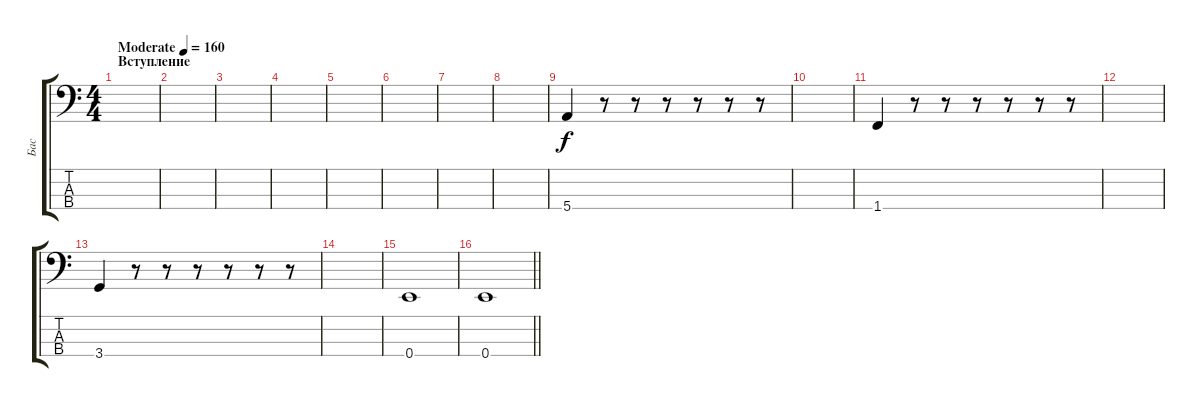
\track ("Бас" "Бас") {instrument electricbassfinger}
\staff {score tabs}
\tuning (G2 D2 A1 E1) {hide}
\ts (4 4)
\section ("" "Вступление")
\tempo (160 "Moderate")
\clef f4
\ks c
|
|
|
|
|
|
|
|
5.4.4 r.8 r.8 r.8 r.8 r.8 r.8 |
|
1.4.4 r.8 r.8 r.8 r.8 r.8 r.8 |
|
3.4.4 r.8 r.8 r.8 r.8 r.8 r.8 |
|
0.4.1 |
\barLineRight lightlight
0.4.1
